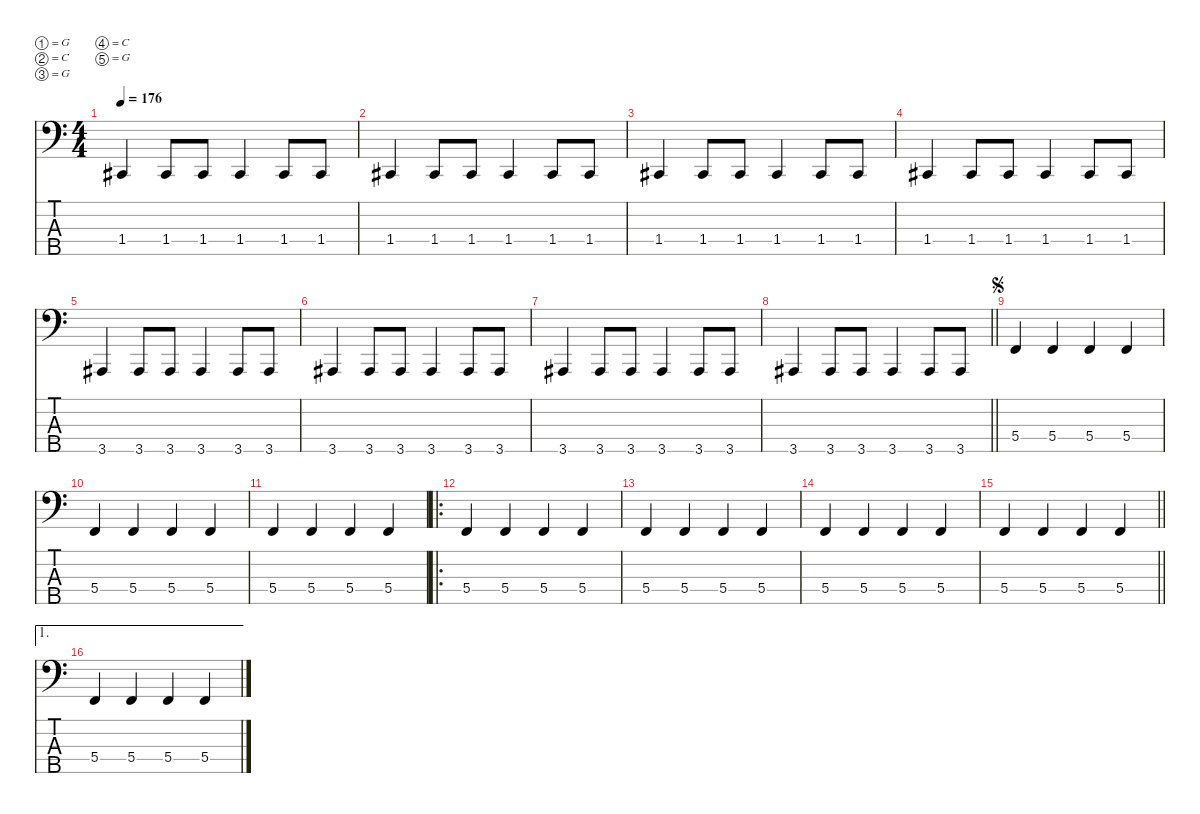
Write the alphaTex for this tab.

\defaultSystemsLayout 4
\hideDynamics
\bracketExtendMode nobrackets
\singleTrackTrackNamePolicy hidden
\multiTrackTrackNamePolicy hidden
\firstSystemTrackNameMode fullname
\firstSystemTrackNameOrientation horizontal
\otherSystemsTrackNameOrientation horizontal
\track ("Bass" "el.bs.") {instrument electricbassfinger}
\staff {score tabs}
\tuning (G2 C2 G1 C1 G0)
\ts (4 4)
\tempo 176
\clef f4
\ks c
1.4{acc #}.4{dy f beam Up} 1.4{acc #}.8{beam Up} 1.4{acc #}.8{beam Up} 1.4{acc #}.4{beam Up} 1.4{acc #}.8{beam Up} 1.4{acc #}.8{beam Up} |
1.4{acc #}.4{beam Up} 1.4{acc #}.8{beam Up} 1.4{acc #}.8{beam Up} 1.4{acc #}.4{beam Up} 1.4{acc #}.8{beam Up} 1.4{acc #}.8{beam Up} |
1.4{acc #}.4{beam Up} 1.4{acc #}.8{beam Up} 1.4{acc #}.8{beam Up} 1.4{acc #}.4{beam Up} 1.4{acc #}.8{beam Up} 1.4{acc #}.8{beam Up} |
1.4{acc #}.4{beam Up} 1.4{acc #}.8{beam Up} 1.4{acc #}.8{beam Up} 1.4{acc #}.4{beam Up} 1.4{acc #}.8{beam Up} 1.4{acc #}.8{beam Up} |
3.5{acc #}.4{beam Up} 3.5{acc #}.8{beam Up} 3.5{acc #}.8{beam Up} 3.5{acc #}.4{beam Up} 3.5{acc #}.8{beam Up} 3.5{acc #}.8{beam Up} |
3.5{acc #}.4{beam Up} 3.5{acc #}.8{beam Up} 3.5{acc #}.8{beam Up} 3.5{acc #}.4{beam Up} 3.5{acc #}.8{beam Up} 3.5{acc #}.8{beam Up} |
3.5{acc #}.4{beam Up} 3.5{acc #}.8{beam Up} 3.5{acc #}.8{beam Up} 3.5{acc #}.4{beam Up} 3.5{acc #}.8{beam Up} 3.5{acc #}.8{beam Up} |
\barLineRight lightlight
3.5{acc #}.4{beam Up} 3.5{acc #}.8{beam Up} 3.5{acc #}.8{beam Up} 3.5{acc #}.4{beam Up} 3.5{acc #}.8{beam Up} 3.5{acc #}.8{beam Up} |
\jump segno
5.4.4{beam Up} 5.4.4{beam Up} 5.4.4{beam Up} 5.4.4{beam Up} |
5.4.4{beam Up} 5.4.4{beam Up} 5.4.4{beam Up} 5.4.4{beam Up} |
5.4.4{beam Up} 5.4.4{beam Up} 5.4.4{beam Up} 5.4.4{beam Up} |
\ro
5.4.4{beam Up} 5.4.4{beam Up} 5.4.4{beam Up} 5.4.4{beam Up} |
5.4.4{beam Up} 5.4.4{beam Up} 5.4.4{beam Up} 5.4.4{beam Up} |
5.4.4{beam Up} 5.4.4{beam Up} 5.4.4{beam Up} 5.4.4{beam Up} |
\barLineRight lightlight
5.4.4{beam Up} 5.4.4{beam Up} 5.4.4{beam Up} 5.4.4{beam Up} |
\ae 1
5.4.4{beam Up} 5.4.4{beam Up} 5.4.4{beam Up} 5.4.4{beam Up}
